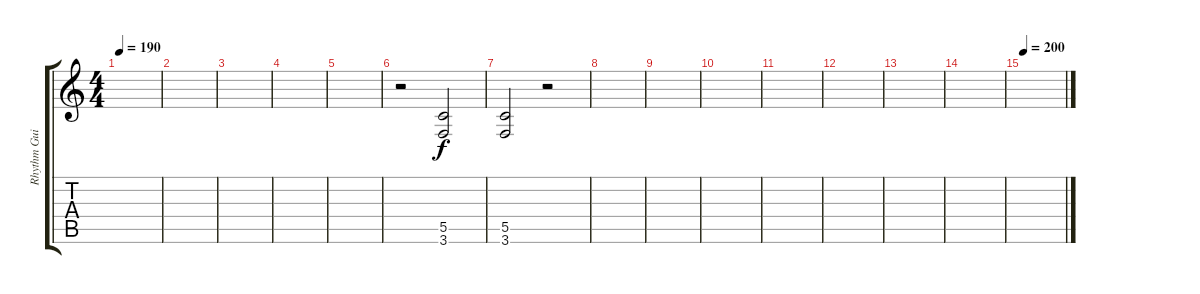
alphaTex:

\track ("Rhythm Guitar" "Rhythm Gui") {instrument distortionguitar}
\staff {score tabs}
\tuning (D4 A3 F3 C3 G2 D2) {hide}
\ts (4 4)
\tempo 190
\clef g2
\ks c
|
|
|
|
|
r.2 (5.5 3.6).2 |
(5.5 3.6).2 r.2 |
|
|
|
|
|
|
|
\tempo 200
